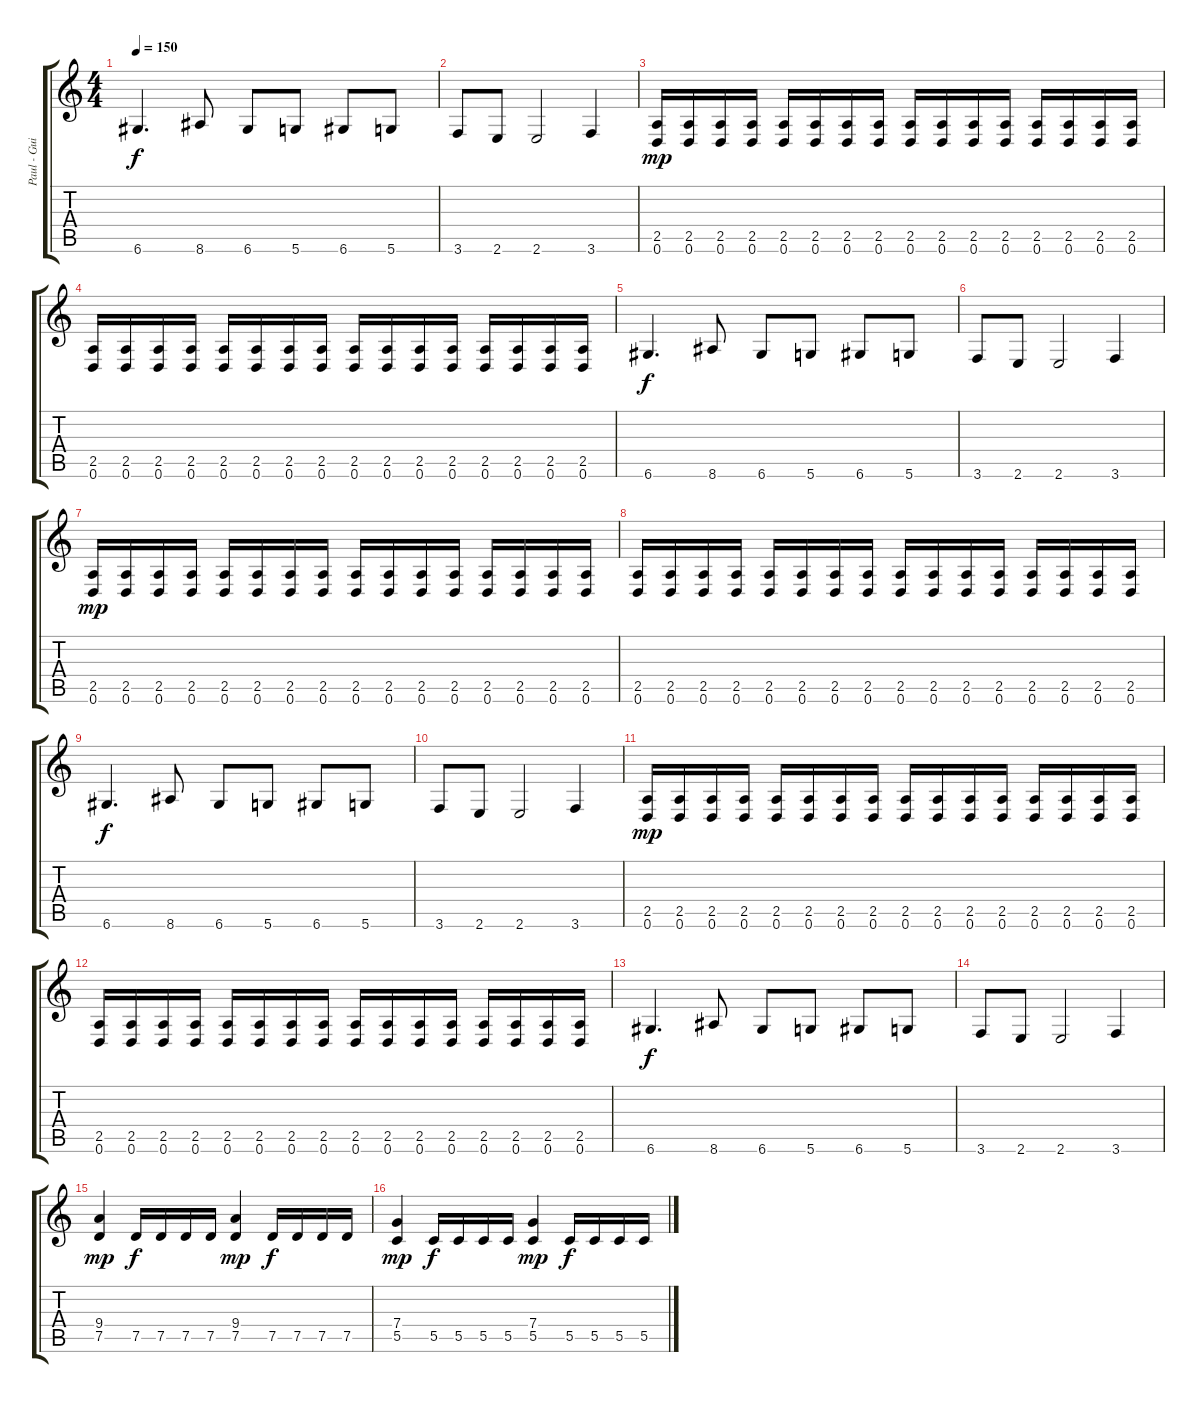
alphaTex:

\track ("Paul - Guitar 1" "Paul - Gui") {instrument distortionguitar}
\staff {score tabs}
\tuning (D4 A3 F3 C3 G2 D2) {hide}
\ts (4 4)
\tempo 150
\clef g2
\ks c
6.6.4{d dy f} 8.6.8 6.6.8 5.6.8 6.6.8 5.6.8 |
3.6.8 2.6.8 2.6.2 3.6.4 |
(2.5 0.6).16{dy mp} (2.5 0.6).16 (2.5 0.6).16 (2.5 0.6).16 (2.5 0.6).16 (2.5 0.6).16 (2.5 0.6).16 (2.5 0.6).16 (2.5 0.6).16 (2.5 0.6).16 (2.5 0.6).16 (2.5 0.6).16 (2.5 0.6).16 (2.5 0.6).16 (2.5 0.6).16 (2.5 0.6).16 |
(2.5 0.6).16 (2.5 0.6).16 (2.5 0.6).16 (2.5 0.6).16 (2.5 0.6).16 (2.5 0.6).16 (2.5 0.6).16 (2.5 0.6).16 (2.5 0.6).16 (2.5 0.6).16 (2.5 0.6).16 (2.5 0.6).16 (2.5 0.6).16 (2.5 0.6).16 (2.5 0.6).16 (2.5 0.6).16 |
6.6.4{d dy f} 8.6.8 6.6.8 5.6.8 6.6.8 5.6.8 |
3.6.8 2.6.8 2.6.2 3.6.4 |
(2.5 0.6).16{dy mp} (2.5 0.6).16 (2.5 0.6).16 (2.5 0.6).16 (2.5 0.6).16 (2.5 0.6).16 (2.5 0.6).16 (2.5 0.6).16 (2.5 0.6).16 (2.5 0.6).16 (2.5 0.6).16 (2.5 0.6).16 (2.5 0.6).16 (2.5 0.6).16 (2.5 0.6).16 (2.5 0.6).16 |
(2.5 0.6).16 (2.5 0.6).16 (2.5 0.6).16 (2.5 0.6).16 (2.5 0.6).16 (2.5 0.6).16 (2.5 0.6).16 (2.5 0.6).16 (2.5 0.6).16 (2.5 0.6).16 (2.5 0.6).16 (2.5 0.6).16 (2.5 0.6).16 (2.5 0.6).16 (2.5 0.6).16 (2.5 0.6).16 |
6.6.4{d dy f} 8.6.8 6.6.8 5.6.8 6.6.8 5.6.8 |
3.6.8 2.6.8 2.6.2 3.6.4 |
(2.5 0.6).16{dy mp} (2.5 0.6).16 (2.5 0.6).16 (2.5 0.6).16 (2.5 0.6).16 (2.5 0.6).16 (2.5 0.6).16 (2.5 0.6).16 (2.5 0.6).16 (2.5 0.6).16 (2.5 0.6).16 (2.5 0.6).16 (2.5 0.6).16 (2.5 0.6).16 (2.5 0.6).16 (2.5 0.6).16 |
(2.5 0.6).16 (2.5 0.6).16 (2.5 0.6).16 (2.5 0.6).16 (2.5 0.6).16 (2.5 0.6).16 (2.5 0.6).16 (2.5 0.6).16 (2.5 0.6).16 (2.5 0.6).16 (2.5 0.6).16 (2.5 0.6).16 (2.5 0.6).16 (2.5 0.6).16 (2.5 0.6).16 (2.5 0.6).16 |
6.6.4{d dy f} 8.6.8 6.6.8 5.6.8 6.6.8 5.6.8 |
3.6.8 2.6.8 2.6.2 3.6.4 |
(9.4 7.5).4{dy mp} 7.5.16{dy f} 7.5.16 7.5.16 7.5.16 (9.4 7.5).4{dy mp} 7.5.16{dy f} 7.5.16 7.5.16 7.5.16 |
(7.4 5.5).4{dy mp} 5.5.16{dy f} 5.5.16 5.5.16 5.5.16 (7.4 5.5).4{dy mp} 5.5.16{dy f} 5.5.16 5.5.16 5.5.16
